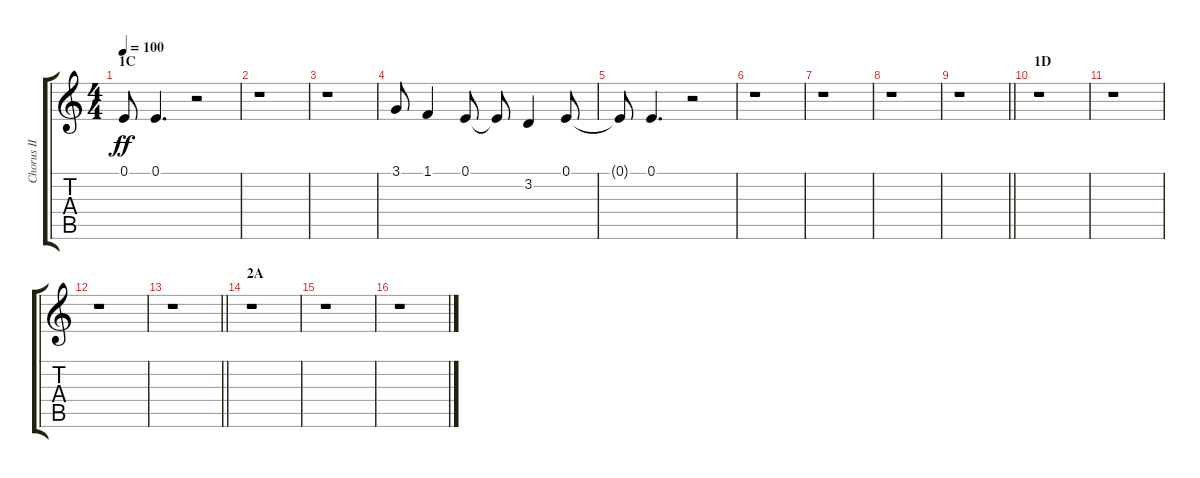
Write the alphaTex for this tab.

\track ("Chorus II" "Chorus II") {instrument voiceoohs}
\staff {score tabs}
\tuning (E4 B3 G3 D3 A2 E2) {hide}
\ts (4 4)
\section ("" "1C")
\tempo 100
\clef g2
\ks c
0.1{t}.8{dy ff} 0.1.4{d} r.2 |
r.1 |
r.1 |
3.1.8 1.1.4 0.1.8 0.1{t}.8 3.2.4 0.1.8 |
0.1{t}.8 0.1.4{d} r.2 |
r.1 |
r.1 |
r.1 |
\barLineRight lightlight
r.1 |
\section ("" "1D")
r.1 |
r.1 |
r.1 |
\barLineRight lightlight
r.1 |
\section ("" "2A")
r.1 |
r.1 |
r.1
